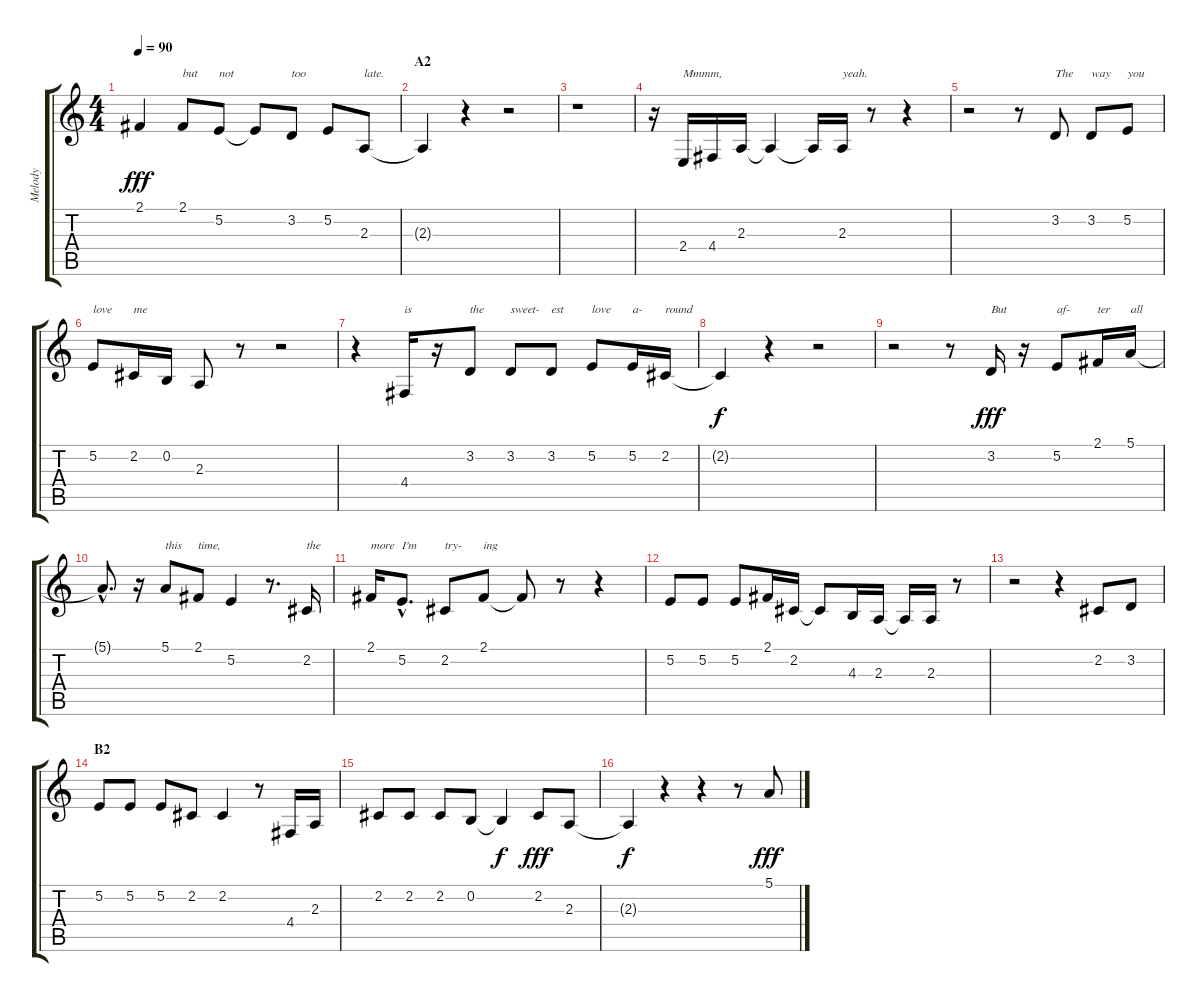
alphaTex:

\track ("Melody" "Melody") {instrument lead6voice}
\staff {score tabs}
\tuning (E4 B3 G3 D3 A2 E2) {hide}
\ts (4 4)
\tempo 90
\clef g2
\ks c
2.1{t}.4{dy fff} 2.1.8{txt "but"} 5.2.8{txt "not"} 5.2{t}.8 3.2.8{txt "too"} 5.2.8 2.3.8{txt "late."} |
\section ("" "A2")
2.3{t}.4 r.4 r.2 |
r.1 |
r.16 2.4.16{txt "Mmmm,"} 4.4.16 2.3.16 2.3{t}.4 2.3{t}.16 2.3.16{txt "yeah."} r.8 r.4 |
r.2 r.8 3.2.8{txt "The"} 3.2.8{txt "way"} 5.2.8{txt "you"} |
5.2.8{txt "love"} 2.2.16{txt "me"} 0.2.16 2.3.8 r.8 r.2 |
r.4 4.4.16{txt "is"} r.16 3.2.8{txt "the"} 3.2.8{txt "sweet-"} 3.2.8{txt "est"} 5.2.8{txt "love"} 5.2.16{txt "a-"} 2.2.16{txt "round"} |
2.2{t}.4{dy f} r.4 r.2 |
r.2 r.8 3.2.16{txt "But" dy fff} r.16 5.2.8{txt "af-"} 2.1.16{txt "ter"} 5.1.16{txt "all"} |
5.1{hac t}.8{d} r.16 5.1.8{txt "this"} 2.1.8{txt "time,"} 5.2.4 r.8{d} 2.2.16{txt "the"} |
2.1.16{txt "more"} 5.2{hac}.8{d txt "I'm"} 2.2.8{txt "try-"} 2.1.8{txt "ing"} 2.1{t}.8 r.8 r.4 |
5.2.8 5.2.8 5.2.8 2.1.16 2.2.16 2.2{t}.8 4.3.16 2.3.16 2.3{t}.16 2.3.16 r.8 |
r.2 r.4 2.2.8 3.2.8 |
\section ("" "B2")
5.2.8 5.2.8 5.2.8 2.2.8 2.2.4 r.8 4.4.16 2.3.16 |
2.2.8 2.2.8 2.2.8 0.2.8 0.2{t}.4{dy f} 2.2.8{dy fff} 2.3.8 |
2.3{t}.4{dy f} r.4 r.4 r.8 5.1.8{dy fff}
